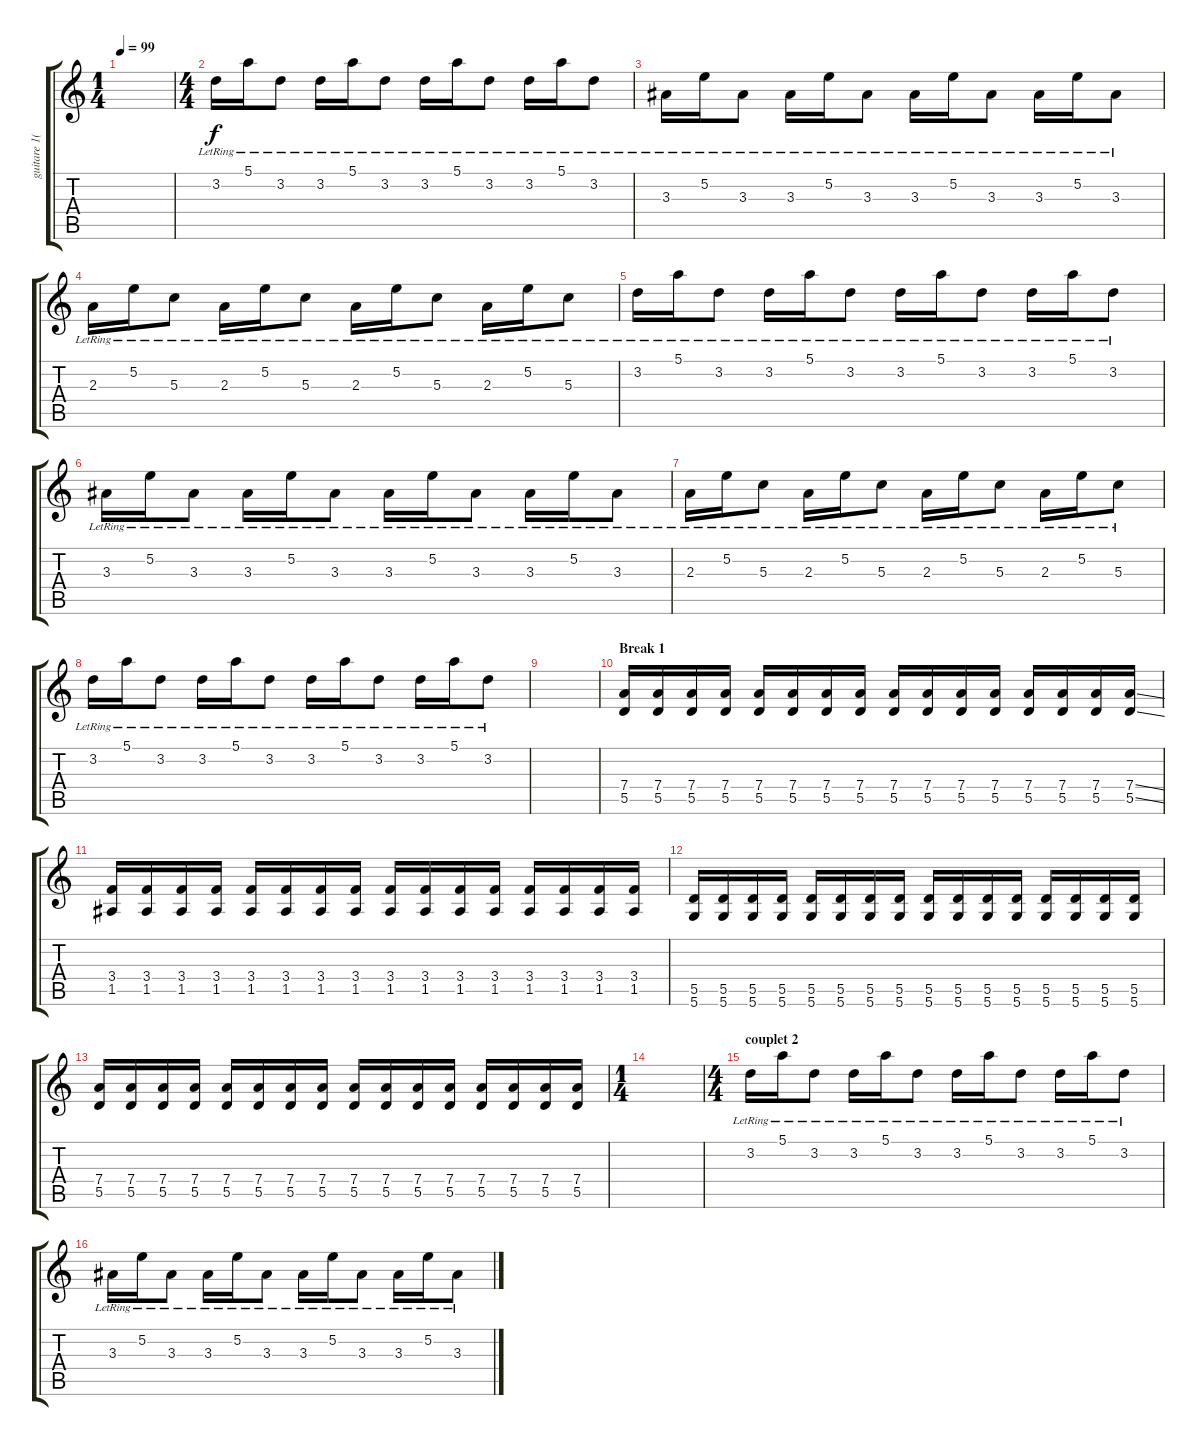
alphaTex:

\track ("guitare 1(dropped D)" "guitare 1(") {instrument electricguitarclean}
\staff {score tabs}
\tuning (E4 B3 G3 D3 A2 D2) {hide}
\ts (1 4)
\tempo 99
\clef g2
\ks c
|
\ts (4 4)
3.2{lr}.16{instrument electricguitarclean} 5.1{lr}.16 3.2{lr}.8 3.2{lr}.16 5.1{lr}.16 3.2{lr}.8 3.2{lr}.16 5.1{lr}.16 3.2{lr}.8 3.2{lr}.16 5.1{lr}.16 3.2{lr}.8 |
3.3{lr}.16 5.2{lr}.16 3.3{lr}.8 3.3{lr}.16 5.2{lr}.16 3.3{lr}.8 3.3{lr}.16 5.2{lr}.16 3.3{lr}.8 3.3{lr}.16 5.2{lr}.16 3.3{lr}.8 |
2.3{lr}.16 5.2{lr}.16 5.3{lr}.8 2.3{lr}.16 5.2{lr}.16 5.3{lr}.8 2.3{lr}.16 5.2{lr}.16 5.3{lr}.8 2.3{lr}.16 5.2{lr}.16 5.3{lr}.8 |
3.2{lr}.16{instrument electricguitarclean} 5.1{lr}.16 3.2{lr}.8 3.2{lr}.16 5.1{lr}.16 3.2{lr}.8 3.2{lr}.16 5.1{lr}.16 3.2{lr}.8 3.2{lr}.16 5.1{lr}.16 3.2{lr}.8 |
3.3{lr}.16 5.2{lr}.16 3.3{lr}.8 3.3{lr}.16 5.2{lr}.16 3.3{lr}.8 3.3{lr}.16 5.2{lr}.16 3.3{lr}.8 3.3{lr}.16 5.2{lr}.16 3.3{lr}.8 |
2.3{lr}.16 5.2{lr}.16 5.3{lr}.8 2.3{lr}.16 5.2{lr}.16 5.3{lr}.8 2.3{lr}.16 5.2{lr}.16 5.3{lr}.8 2.3{lr}.16 5.2{lr}.16 5.3{lr}.8 |
3.2{lr}.16{instrument electricguitarclean} 5.1{lr}.16 3.2{lr}.8 3.2{lr}.16 5.1{lr}.16 3.2{lr}.8 3.2{lr}.16 5.1{lr}.16 3.2{lr}.8 3.2{lr}.16 5.1{lr}.16 3.2{lr}.8 |
|
\section ("" "Break 1")
(7.4 5.5).16{instrument distortionguitar} (7.4 5.5).16 (7.4 5.5).16 (7.4 5.5).16 (7.4 5.5).16 (7.4 5.5).16 (7.4 5.5).16 (7.4 5.5).16 (7.4 5.5).16 (7.4 5.5).16 (7.4 5.5).16 (7.4 5.5).16 (7.4 5.5).16 (7.4 5.5).16 (7.4 5.5).16 (7.4{ss} 5.5{ss}).16 |
(3.4 1.5).16 (3.4 1.5).16 (3.4 1.5).16 (3.4 1.5).16 (3.4 1.5).16 (3.4 1.5).16 (3.4 1.5).16 (3.4 1.5).16 (3.4 1.5).16 (3.4 1.5).16 (3.4 1.5).16 (3.4 1.5).16 (3.4 1.5).16 (3.4 1.5).16 (3.4 1.5).16 (3.4 1.5).16 |
(5.5 5.6).16 (5.5 5.6).16 (5.5 5.6).16 (5.5 5.6).16 (5.5 5.6).16 (5.5 5.6).16 (5.5 5.6).16 (5.5 5.6).16 (5.5 5.6).16 (5.5 5.6).16 (5.5 5.6).16 (5.5 5.6).16 (5.5 5.6).16 (5.5 5.6).16 (5.5 5.6).16 (5.5 5.6).16 |
(7.4 5.5).16{instrument distortionguitar} (7.4 5.5).16 (7.4 5.5).16 (7.4 5.5).16 (7.4 5.5).16 (7.4 5.5).16 (7.4 5.5).16 (7.4 5.5).16 (7.4 5.5).16 (7.4 5.5).16 (7.4 5.5).16 (7.4 5.5).16 (7.4 5.5).16 (7.4 5.5).16 (7.4 5.5).16 (7.4 5.5).16 |
\ts (1 4)
|
\ts (4 4)
\section ("" "couplet 2")
3.2{lr}.16{instrument electricguitarclean} 5.1{lr}.16 3.2{lr}.8 3.2{lr}.16 5.1{lr}.16 3.2{lr}.8 3.2{lr}.16 5.1{lr}.16 3.2{lr}.8 3.2{lr}.16 5.1{lr}.16 3.2{lr}.8 |
3.3{lr}.16 5.2{lr}.16 3.3{lr}.8 3.3{lr}.16 5.2{lr}.16 3.3{lr}.8 3.3{lr}.16 5.2{lr}.16 3.3{lr}.8 3.3{lr}.16 5.2{lr}.16 3.3{lr}.8
